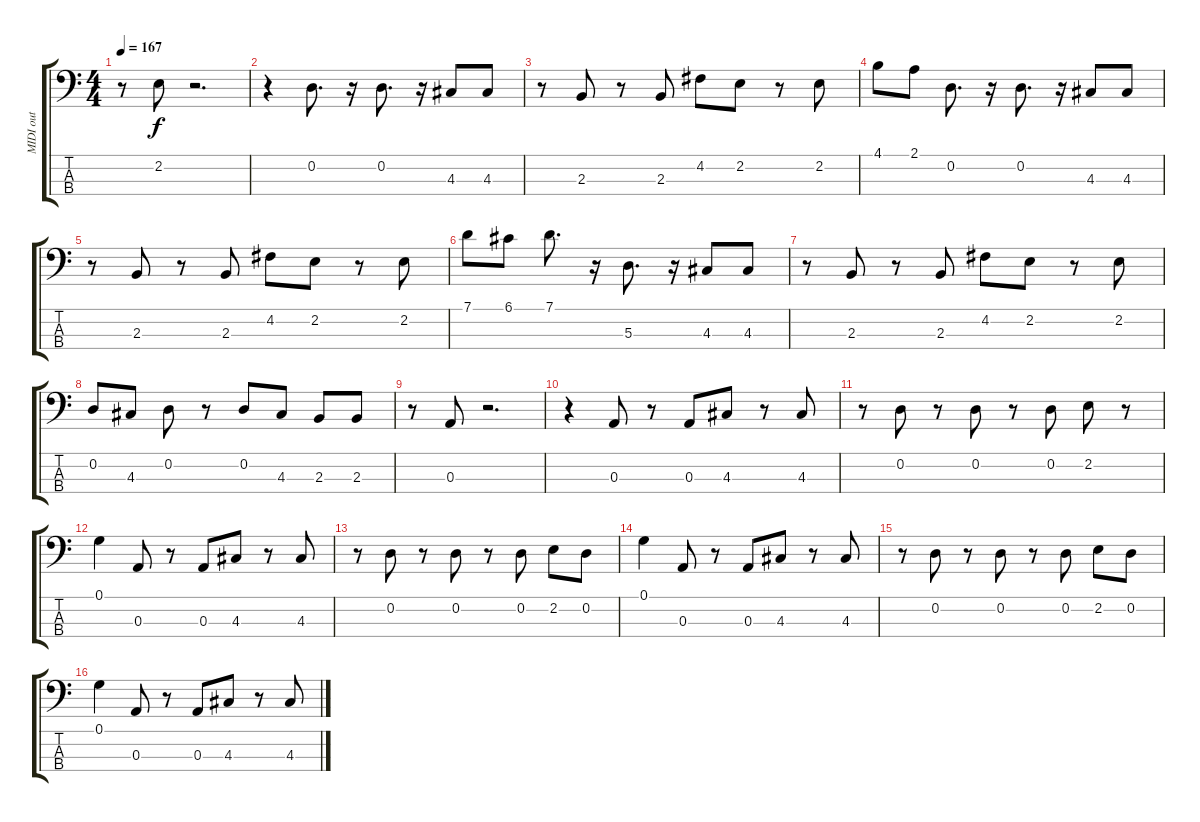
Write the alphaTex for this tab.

\track ("MIDI out" "MIDI out") {instrument electricbasspick}
\staff {score tabs}
\tuning (G2 D2 A1 E1) {hide}
\ts (4 4)
\tempo 167
\clef f4
\ks c
r.8{dy f} 2.2.8 r.2{d} |
r.4 0.2.8{d} r.16 0.2.8{d} r.16 4.3.8 4.3.8 |
r.8 2.3.8 r.8 2.3.8 4.2.8 2.2.8 r.8 2.2.8 |
4.1.8 2.1.8 0.2.8{d} r.16 0.2.8{d} r.16 4.3.8 4.3.8 |
r.8 2.3.8 r.8 2.3.8 4.2.8 2.2.8 r.8 2.2.8 |
7.1.8 6.1.8 7.1.8{d} r.16 5.3.8{d} r.16 4.3.8 4.3.8 |
r.8 2.3.8 r.8 2.3.8 4.2.8 2.2.8 r.8 2.2.8 |
0.2.8 4.3.8 0.2.8 r.8 0.2.8 4.3.8 2.3.8 2.3.8 |
r.8 0.3.8 r.2{d} |
r.4 0.3.8 r.8 0.3.8 4.3.8 r.8 4.3.8 |
r.8 0.2.8 r.8 0.2.8 r.8 0.2.8 2.2.8 r.8 |
0.1.4 0.3.8 r.8 0.3.8 4.3.8 r.8 4.3.8 |
r.8 0.2.8 r.8 0.2.8 r.8 0.2.8 2.2.8 0.2.8 |
0.1.4 0.3.8 r.8 0.3.8 4.3.8 r.8 4.3.8 |
r.8 0.2.8 r.8 0.2.8 r.8 0.2.8 2.2.8 0.2.8 |
0.1.4 0.3.8 r.8 0.3.8 4.3.8 r.8 4.3.8
